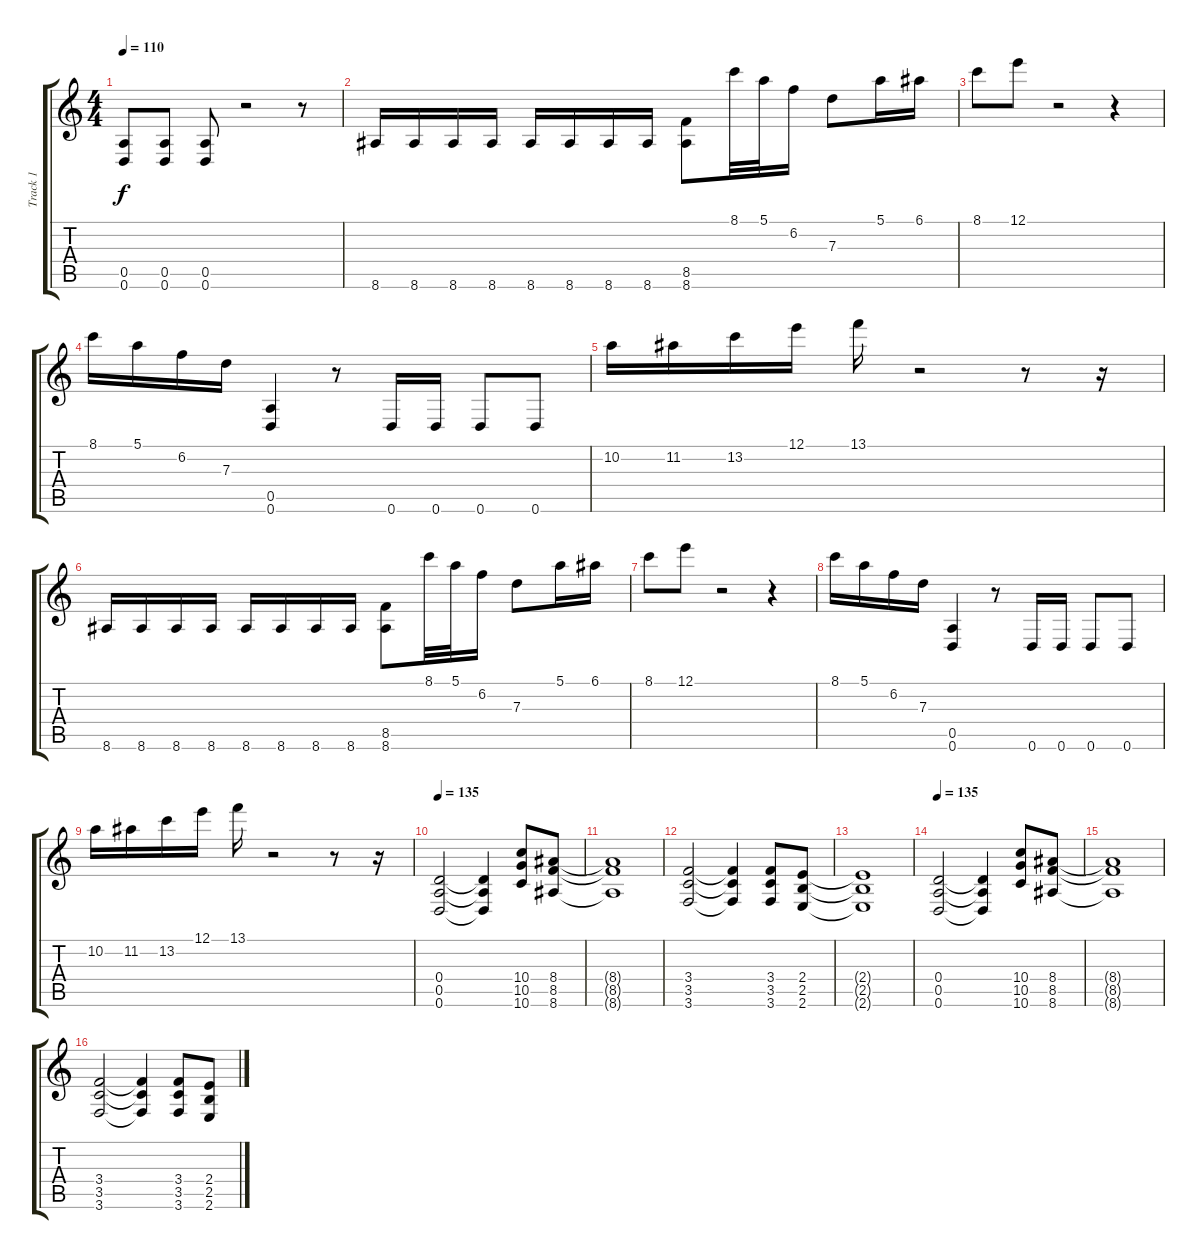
\track ("Track 1" "Track 1") {instrument distortionguitar}
\staff {score tabs}
\tuning (E4 B3 G3 D3 A2 D2) {hide}
\ts (4 4)
\tempo 110
\clef g2
\ks c
(0.5 0.6).8{dy f} (0.5 0.6).8 (0.5 0.6).8 r.2 r.8 |
8.6.16 8.6.16 8.6.16 8.6.16 8.6.16 8.6.16 8.6.16 8.6.16 (8.5 8.6).8 8.1.32 5.1.32 6.2.16 7.3.8 5.1.16 6.1.16 |
8.1.8 12.1.8 r.2 r.4 |
8.1.16 5.1.16 6.2.16 7.3.16 (0.5 0.6).4 r.8 0.6.16 0.6.16 0.6.8 0.6.8 |
10.2.16 11.2.16 13.2.16 12.1.16 13.1.16 r.2 r.8 r.16 |
8.6.16 8.6.16 8.6.16 8.6.16 8.6.16 8.6.16 8.6.16 8.6.16 (8.5 8.6).8 8.1.32 5.1.32 6.2.16 7.3.8 5.1.16 6.1.16 |
8.1.8 12.1.8 r.2 r.4 |
8.1.16 5.1.16 6.2.16 7.3.16 (0.5 0.6).4 r.8 0.6.16 0.6.16 0.6.8 0.6.8 |
10.2.16 11.2.16 13.2.16 12.1.16 13.1.16 r.2 r.8 r.16 |
\tempo 135
(0.4 0.5 0.6).2 (0.4{t} 0.5{t} 0.6{t}).4 (10.4 10.5 10.6).8 (8.4 8.5 8.6).8 |
(8.4{t} 8.5{t} 8.6{t}).1 |
(3.4 3.5 3.6).2 (3.4{t} 3.5{t} 3.6{t}).4 (3.4 3.5 3.6).8 (2.4 2.5 2.6).8 |
(2.4{t} 2.5{t} 2.6{t}).1 |
\tempo 135
(0.4 0.5 0.6).2 (0.4{t} 0.5{t} 0.6{t}).4 (10.4 10.5 10.6).8 (8.4 8.5 8.6).8 |
(8.4{t} 8.5{t} 8.6{t}).1 |
(3.4 3.5 3.6).2 (3.4{t} 3.5{t} 3.6{t}).4 (3.4 3.5 3.6).8 (2.4 2.5 2.6).8
